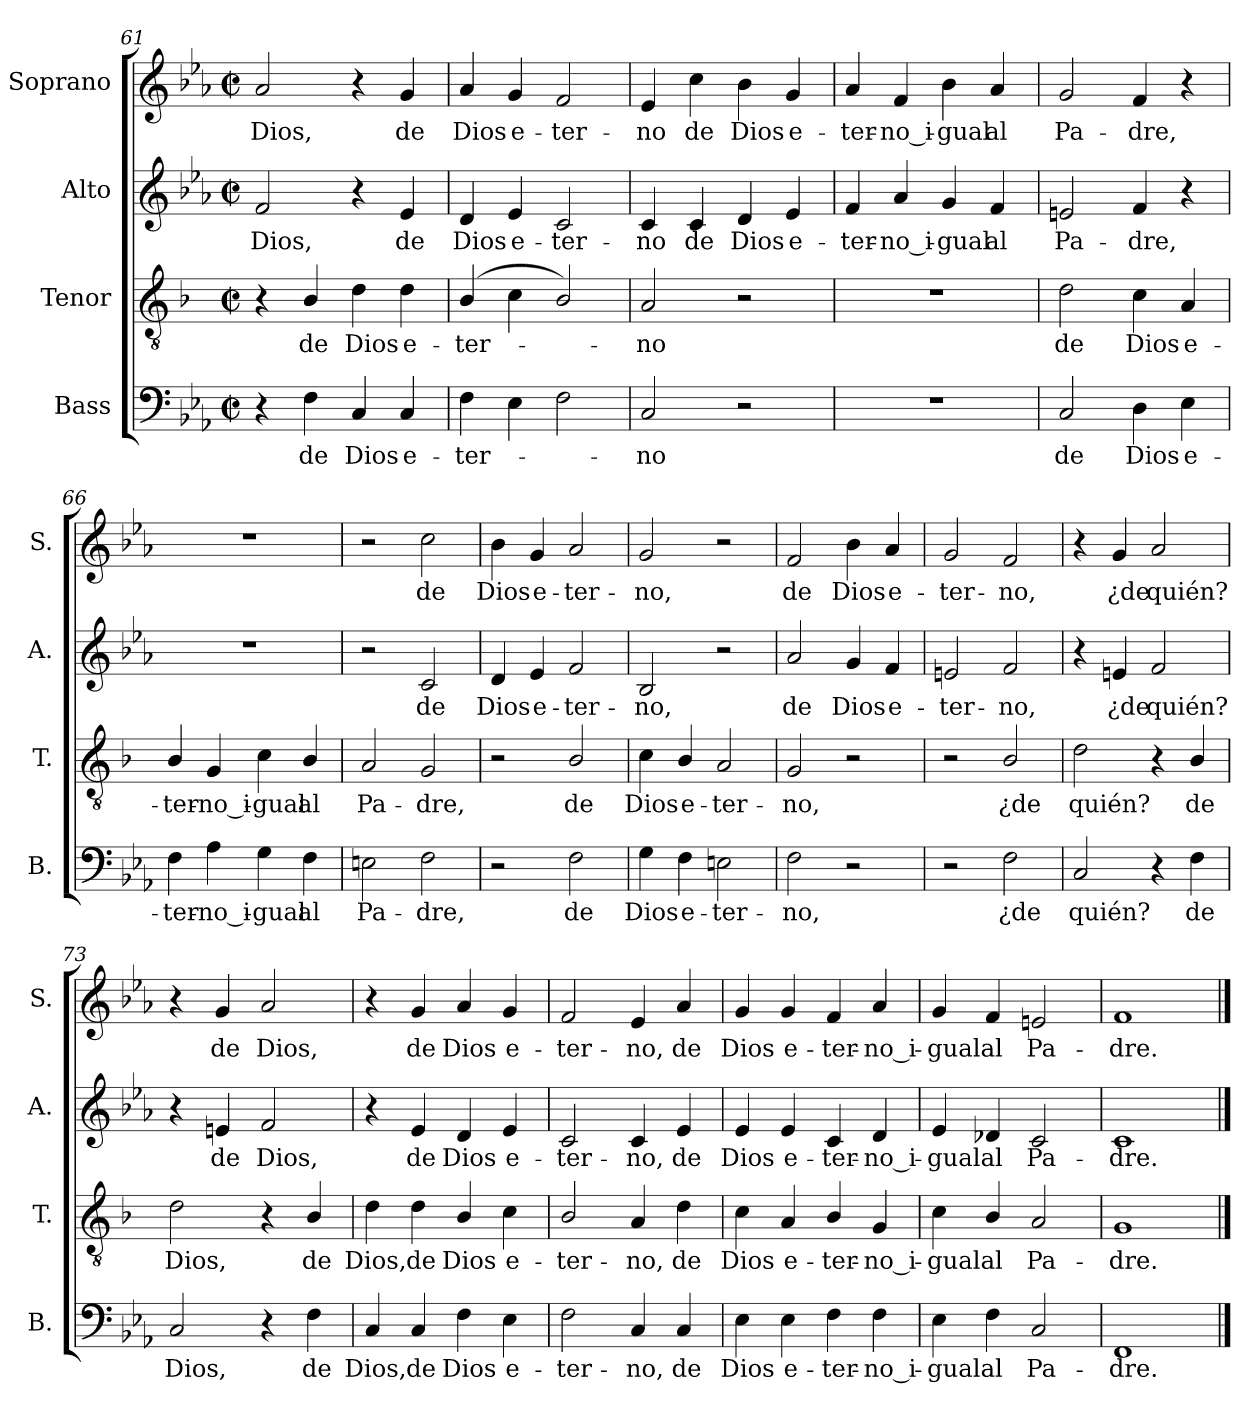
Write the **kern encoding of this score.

**kern	**text	**kern	**text	**kern	**text	**kern	**text
*part4	*part4	*part3	*part3	*part2	*part2	*part1	*part1
*staff4	*staff4	*staff3	*staff3	*staff2	*staff2	*staff1	*staff1
*I"Bass	*	*I"Tenor	*	*I"Alto	*	*I"Soprano	*
*I'B.	*	*I'T.	*	*I'A.	*	*I'S.	*
*clefF4	*	*clefGv2	*	*clefG2	*	*clefG2	*
*	*	*ITrd1c2	*	*	*	*	*
*k[b-e-a-]	*	*k[b-e-a-]	*	*k[b-e-a-]	*	*k[b-e-a-]	*
*E-:	*	*E-:	*	*E-:	*	*E-:	*
*M2/2	*	*M2/2	*	*M2/2	*	*M2/2	*
*met(c|)	*	*met(c|)	*	*met(c|)	*	*met(c|)	*
=61	=61	=61	=61	=61	=61	=61	=61
4r	.	4r	.	2f/	Dios,	2a-/	Dios,
4F\	de	4A-/	de	.	.	.	.
4C/	Dios	4c\	Dios	4r	.	4r	.
4C/	e-	4c\	e-	4e-/	de	4g/	de
=62	=62	=62	=62	=62	=62	=62	=62
4F\	-ter-	(4A-/	-ter-	4d/	Dios	4a-/	Dios
4E-\	.	4B-\	.	4e-/	e-	4g/	e-
2F\	.	2A-/)	.	2c/	-ter-	2f/	-ter-
=63	=63	=63	=63	=63	=63	=63	=63
2C/	-no	2G/	-no	4c/	-no	4e-/	-no
.	.	.	.	4c/	de	4cc\	de
2r	.	2r	.	4d/	Dios	4b-\	Dios
.	.	.	.	4e-/	e-	4g/	e-
!!LO:PB:g=z
=64	=64	=64	=64	=64	=64	=64	=64
1r	.	1r	.	4f/	-ter-	4a-/	-ter-
.	.	.	.	4a-/	-no_i-	4f/	-no_i-
.	.	.	.	4g/	-gual	4b-\	-gual
.	.	.	.	4f/	al	4a-/	al
=65	=65	=65	=65	=65	=65	=65	=65
2C/	de	2c\	de	2en/	Pa-	2g/	Pa-
4D\	Dios	4B-\	Dios	4f/	-dre,	4f/	-dre,
4E-\	e-	4G/	e-	4r	.	4r	.
=66	=66	=66	=66	=66	=66	=66	=66
4F\	-ter-	4A-/	-ter-	1r	.	1r	.
4A-\	-no_i-	4F/	-no_i-	.	.	.	.
4G\	-gual	4B-\	-gual	.	.	.	.
4F\	al	4A-/	al	.	.	.	.
=67	=67	=67	=67	=67	=67	=67	=67
2En\	Pa-	2G/	Pa-	2r	.	2r	.
2F\	-dre,	2F/	-dre,	2c/	de	2cc\	de
=68	=68	=68	=68	=68	=68	=68	=68
2r	.	2r	.	4d/	Dios	4b-\	Dios
.	.	.	.	4e-/	e-	4g/	e-
2F\	de	2A-/	de	2f/	-ter-	2a-/	-ter-
=69	=69	=69	=69	=69	=69	=69	=69
4G\	Dios	4B-\	Dios	2B-/	-no,	2g/	-no,
4F\	e-	4A-/	e-	.	.	.	.
2En\	-ter-	2G/	-ter-	2r	.	2r	.
=70	=70	=70	=70	=70	=70	=70	=70
2F\	-no,	2F/	-no,	2a-/	de	2f/	de
2r	.	2r	.	4g/	Dios	4b-\	Dios
.	.	.	.	4f/	e-	4a-/	e-
!!LO:LB:g=z
=71	=71	=71	=71	=71	=71	=71	=71
2r	.	2r	.	2en/	-ter-	2g/	-ter-
2F\	¿de	2A-/	¿de	2f/	-no,	2f/	-no,
=72	=72	=72	=72	=72	=72	=72	=72
2C/	quién?	2c\	quién?	4r	.	4r	.
.	.	.	.	4en/	¿de	4g/	¿de
4r	.	4r	.	2f/	quién?	2a-/	quién?
4F\	de	4A-/	de	.	.	.	.
=73	=73	=73	=73	=73	=73	=73	=73
2C/	Dios,	2c\	Dios,	4r	.	4r	.
.	.	.	.	4en/	de	4g/	de
4r	.	4r	.	2f/	Dios,	2a-/	Dios,
4F\	de	4A-/	de	.	.	.	.
=74	=74	=74	=74	=74	=74	=74	=74
4C/	Dios,	4c\	Dios,	4r	.	4r	.
4C/	de	4c\	de	4e-/	de	4g/	de
4F\	Dios	4A-/	Dios	4d/	Dios	4a-/	Dios
4E-\	e-	4B-\	e-	4e-/	e-	4g/	e-
=75	=75	=75	=75	=75	=75	=75	=75
2F\	-ter-	2A-/	-ter-	2c/	-ter-	2f/	-ter-
4C/	-no,	4G/	-no,	4c/	-no,	4e-/	-no,
4C/	de	4c\	de	4e-/	de	4a-/	de
=76	=76	=76	=76	=76	=76	=76	=76
4E-\	Dios	4B-\	Dios	4e-/	Dios	4g/	Dios
4E-\	e-	4G/	e-	4e-/	e-	4g/	e-
4F\	-ter-	4A-/	-ter-	4c/	-ter-	4f/	-ter-
4F\	-no_i-	4F/	-no_i-	4d/	-no_i-	4a-/	-no_i-
=77	=77	=77	=77	=77	=77	=77	=77
4E-\	-gual	4B-\	-gual	4e-/	-gual	4g/	-gual
4F\	al	4A-/	al	4d-X/	al	4f/	al
2C/	Pa-	2G/	Pa-	2c/	Pa-	2en/	Pa-
=78	=78	=78	=78	=78	=78	=78	=78
1FF	-dre.	1F	-dre.	1c	-dre.	1f	-dre.
==	==	==	==	==	==	==	==
*-	*-	*-	*-	*-	*-	*-	*-
